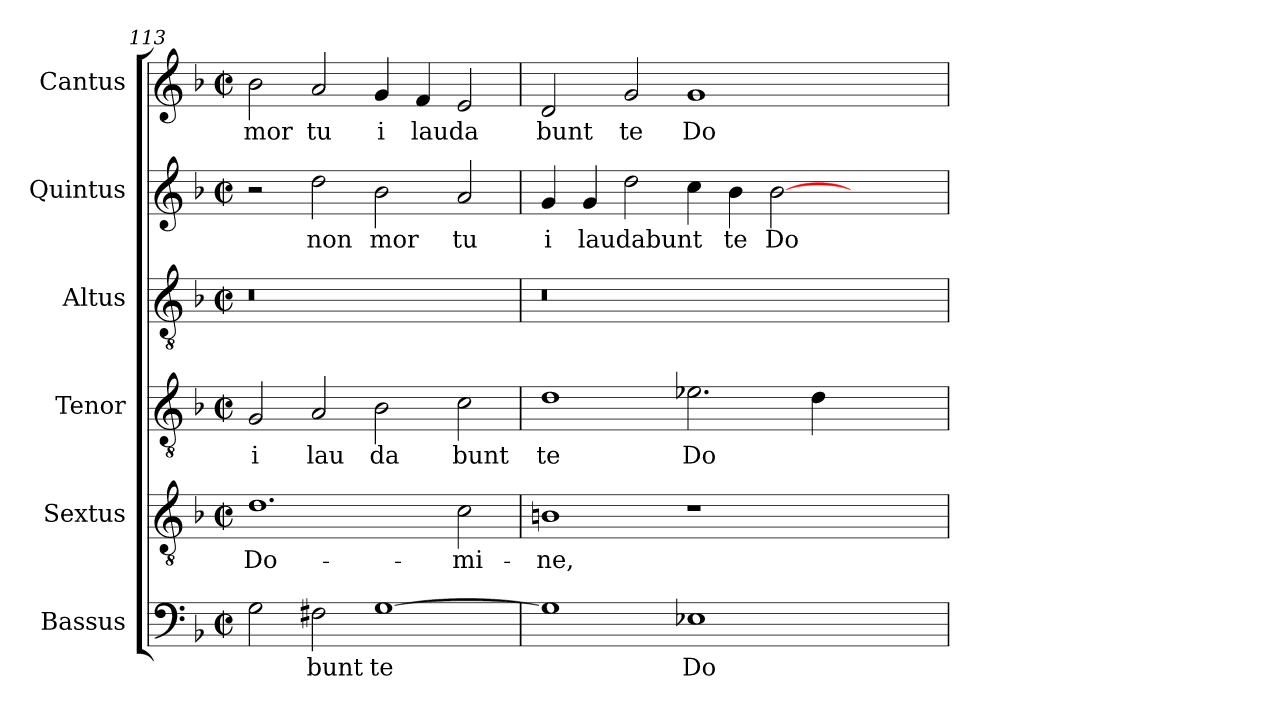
**kern	**text	**kern	**text	**kern	**text	**kern	**kern	**text	**kern	**text
*part6	*part6	*part5	*part5	*part4	*part4	*part3	*part2	*part2	*part1	*part1
*staff6	*staff6	*staff5	*staff5	*staff4	*staff4	*staff3	*staff2	*staff2	*staff1	*staff1
*I"Bassus	*	*I"Sextus	*	*I"Tenor	*	*I"Altus	*I"Quintus	*	*I"Cantus	*
*clefF4	*	*clefGv2	*	*clefGv2	*	*clefGv2	*clefG2	*	*clefG2	*
*k[b-]	*	*k[b-]	*	*k[b-]	*	*k[b-]	*k[b-]	*	*k[b-]	*
*F:	*	*F:	*	*F:	*	*F:	*F:	*	*F:	*
*M2/2	*	*M2/2	*	*M2/2	*	*M2/2	*M2/2	*	*M2/2	*
*met(c|)	*	*met(c|)	*	*met(c|)	*	*met(c|)	*met(c|)	*	*met(c|)	*
=113	=113	=113	=113	=113	=113	=113	=113	=113	=113	=113
!	!	!	!LO:LY:b:cj	!	!LO:LY:b:cj	!	!	!	!	!LO:LY:b:cj
2G\	.	1.d	Do-	2G/	i	0r	2r	.	2b-\	mor
!	!LO:LY:b:cj	!	!	!	!LO:LY:b:cj	!	!	!LO:LY:b:cj	!	!LO:LY:b:cj
2F#X\	-bunt	.	.	2A/	lau	.	2dd\	non	2a/	tu
!	!LO:LY:b:cj	!	!	!	!LO:LY:b:cj	!	!	!LO:LY:b:cj	!	!LO:LY:b:cj
[>1G	te	.	.	2B-\	da	.	2b-\	mor	4g/	i
!	!	!	!	!	!	!	!	!	!	!LO:LY:b:cj
.	.	.	.	.	.	.	.	.	4f/	lauda
!	!	!	!LO:LY:b:cj	!	!LO:LY:b:cj	!	!	!LO:LY:b:cj	!	!
.	.	2c\	-mi-	2c\	bunt	.	2a/	tu	2e/	.
=114	=114	=114	=114	=114	=114	=114	=114	=114	=114	=114
!	!	!	!LO:LY:b:cj	!	!LO:LY:b:cj	!	!	!LO:LY:b:cj	!	!LO:LY:b:cj
1G]	.	1Bn	-ne,	1d	te	0r	4g/	i	2d/	bunt
!	!	!	!	!	!	!	!	!LO:LY:b	!	!
.	.	.	.	.	.	.	4g/	laudabunt	.	.
!	!	!	!	!	!	!	!	!	!	!LO:LY:b:cj
.	.	.	.	.	.	.	2dd\	.	2g/	te
!	!LO:LY:b:cj	!LO:N:vis=1	!	!	!LO:LY:b	!	!	!	!	!LO:LY:b:cj
1E-X	Do-	0r	.	2.e-\	Do	.	4cc\	.	1g	Do
!	!	!	!	!	!	!	!	!LO:LY:b:cj	!	!
.	.	.	.	.	.	.	4b-\	te	.	.
!	!	!	!	!	!	!	!	!LO:LY:b	!	!
.	.	.	.	.	.	.	[>2b-\	Do	.	.
.	.	.	.	4d\	.	.	.	.	.	.
1ryy	.	.	.	1ryy	.	1ryy	1ryy	.	1ryy	.
=	=	=	=	=	=	=	=	=	=	=
*-	*-	*-	*-	*-	*-	*-	*-	*-	*-	*-
